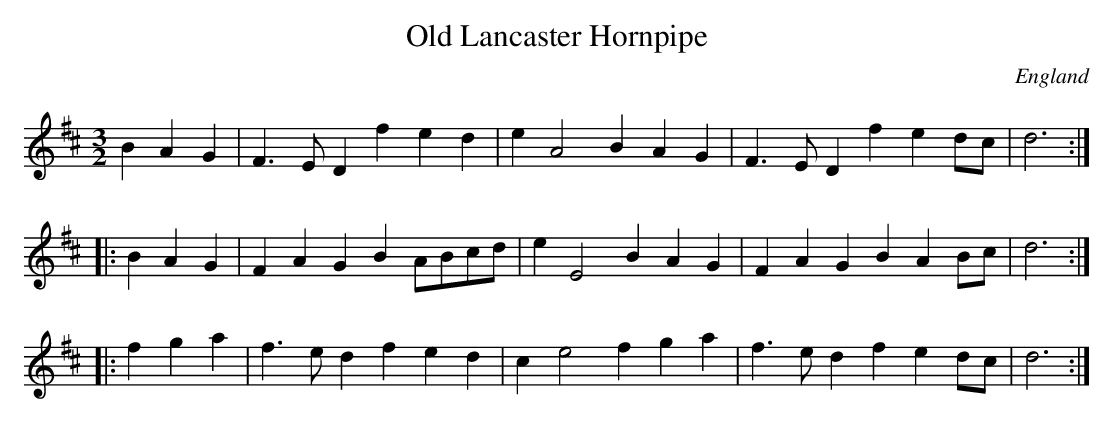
X:1
T:Old Lancaster Hornpipe
O:England
M:3/2
L:1/4
K:D
BAG | F>ED fed | eA2 BAG | F>ED fed/c/ | d3 :|*
|:BAG | FAG BA/B/c/d/|eE2 BAG |FAG BAB/c/ |d3:|*
|:fga | f>ed fed | ce2 fga | f>ed fed/c/ | d3 :|**
